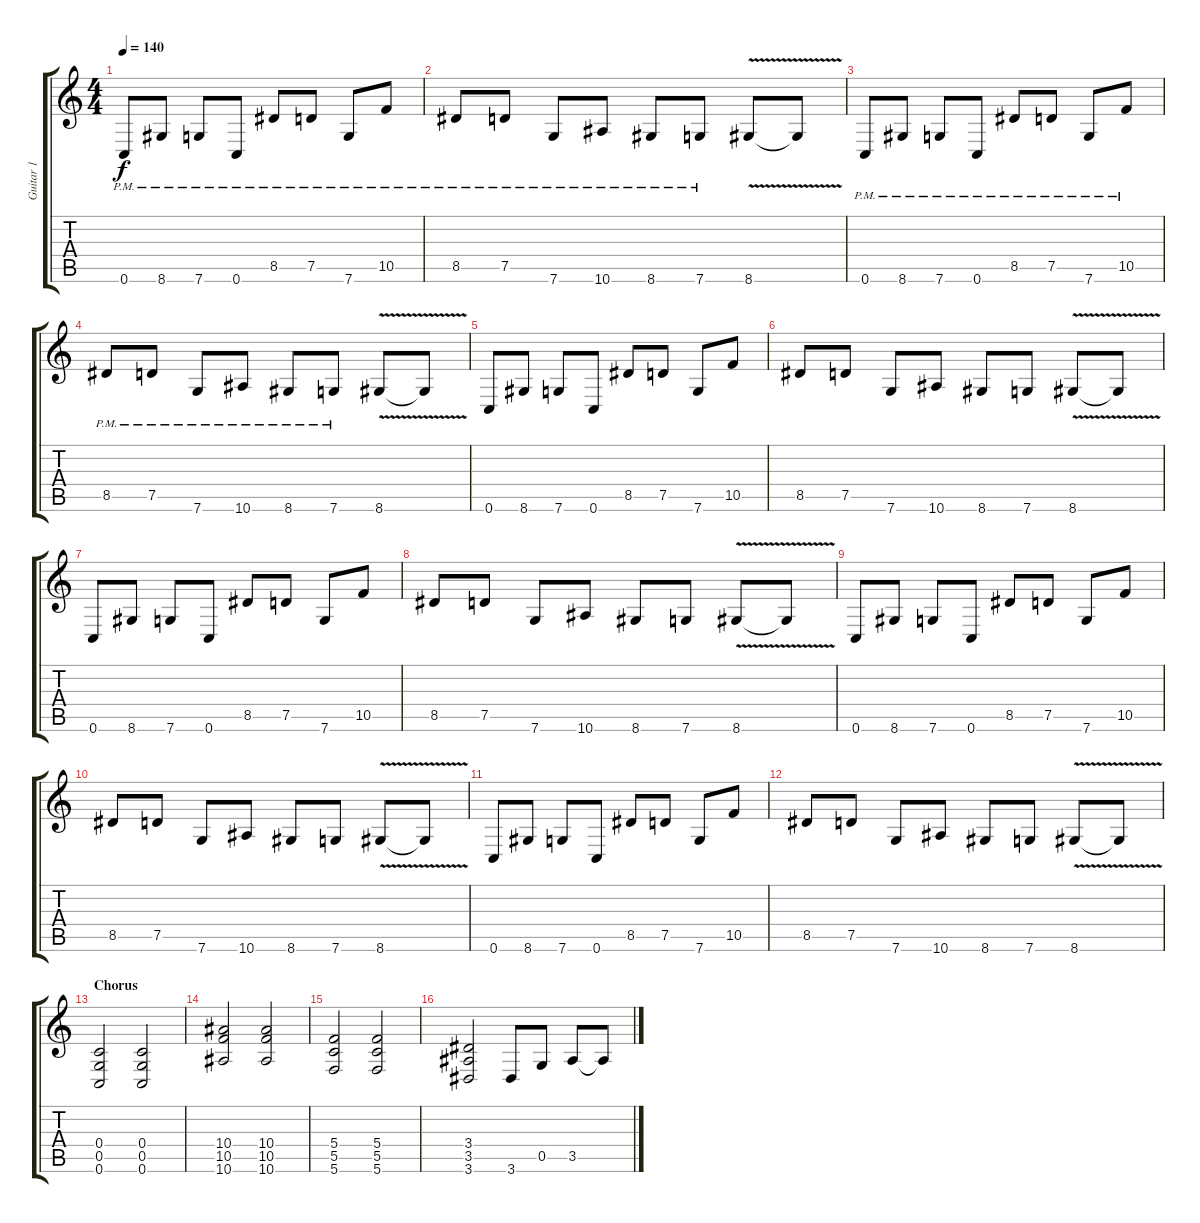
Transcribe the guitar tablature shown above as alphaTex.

\track ("Guitar 1" "Guitar 1") {instrument distortionguitar}
\staff {score tabs}
\tuning (D4 A3 F3 C3 G2 C2) {hide}
\ts (4 4)
\tempo 140
\clef g2
\ks c
0.6{pm}.8{dy f volume 16} 8.6{pm}.8 7.6{pm}.8 0.6{pm}.8 8.5{pm}.8 7.5{pm}.8 7.6{pm}.8 10.5{pm}.8 |
8.5{pm}.8 7.5{pm}.8 7.6{pm}.8 10.6{pm}.8 8.6{pm}.8 7.6{pm}.8 8.6{v}.8 8.6{t}.8 |
0.6{pm}.8 8.6{pm}.8 7.6{pm}.8 0.6{pm}.8 8.5{pm}.8 7.5{pm}.8 7.6{pm}.8 10.5{pm}.8 |
8.5{pm}.8 7.5{pm}.8 7.6{pm}.8 10.6{pm}.8 8.6{pm}.8 7.6{pm}.8 8.6{v}.8 8.6{t}.8 |
0.6.8 8.6.8 7.6.8 0.6.8 8.5.8 7.5.8 7.6.8 10.5.8 |
8.5.8 7.5.8 7.6.8 10.6.8 8.6.8 7.6.8 8.6{v}.8 8.6{t}.8 |
0.6.8 8.6.8 7.6.8 0.6.8 8.5.8 7.5.8 7.6.8 10.5.8 |
8.5.8 7.5.8 7.6.8 10.6.8 8.6.8 7.6.8 8.6{v}.8 8.6{t}.8 |
0.6.8 8.6.8 7.6.8 0.6.8 8.5.8 7.5.8 7.6.8 10.5.8 |
8.5.8 7.5.8 7.6.8 10.6.8 8.6.8 7.6.8 8.6{v}.8 8.6{t}.8 |
0.6.8 8.6.8 7.6.8 0.6.8 8.5.8 7.5.8 7.6.8 10.5.8 |
8.5.8 7.5.8 7.6.8 10.6.8 8.6.8 7.6.8 8.6{v}.8 8.6{t}.8 |
\section ("" "Chorus")
(0.4 0.5 0.6).2{instrument distortionguitar} (0.4 0.5 0.6).2 |
(10.4 10.5 10.6).2 (10.4 10.5 10.6).2 |
(5.4 5.5 5.6).2 (5.4 5.5 5.6).2 |
(3.4 3.5 3.6).2 3.6.8 0.5.8 3.5.8 3.5{t}.8
